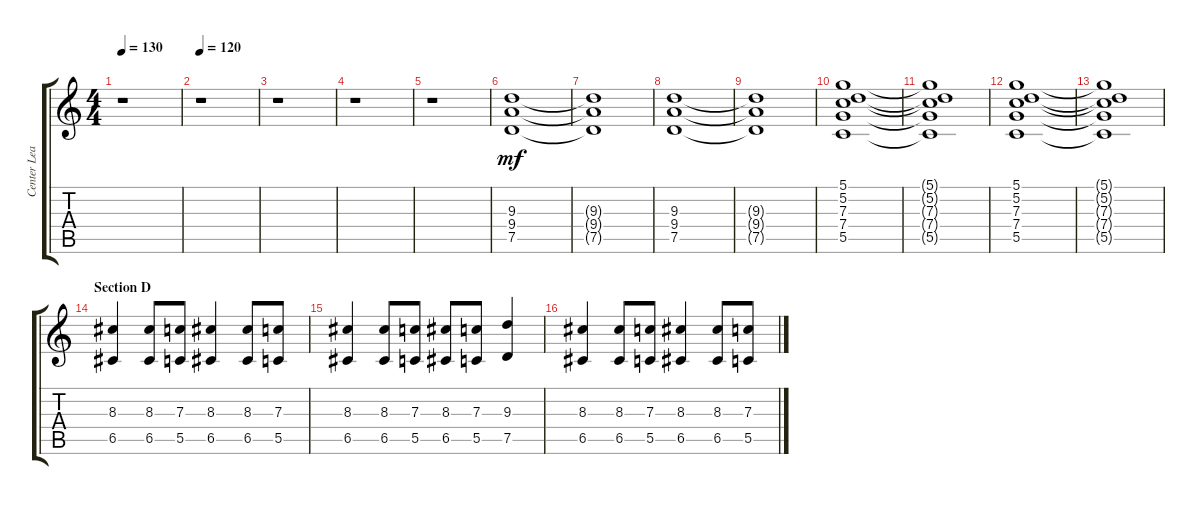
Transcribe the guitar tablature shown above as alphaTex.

\track ("Center Lead 1" "Center Lea") {instrument overdrivenguitar}
\staff {score tabs}
\tuning (D4 A3 F3 C3 G2 C2) {hide}
\ts (4 4)
\tempo 130
\clef g2
\ks aminor
r.1{dy mf} |
\tempo 120
r.1 |
r.1 |
r.1 |
r.1 |
(9.3 9.4 7.5).1 |
(9.3{t} 9.4{t} 7.5{t}).1 |
(9.3 9.4 7.5).1 |
(9.3{t} 9.4{t} 7.5{t}).1 |
(5.1 5.2 7.3 7.4 5.5).1 |
(5.1{t} 5.2{t} 7.3{t} 7.4{t} 5.5{t}).1 |
(5.1 5.2 7.3 7.4 5.5).1 |
(5.1{t} 5.2{t} 7.3{t} 7.4{t} 5.5{t}).1 |
\section ("" "Section D")
(8.3 6.5).4 (8.3 6.5).8 (7.3 5.5).8 (8.3 6.5).4 (8.3 6.5).8 (7.3 5.5).8 |
(8.3 6.5).4 (8.3 6.5).8 (7.3 5.5).8 (8.3 6.5).8 (7.3 5.5).8 (9.3 7.5).4 |
(8.3 6.5).4 (8.3 6.5).8 (7.3 5.5).8 (8.3 6.5).4 (8.3 6.5).8 (7.3 5.5).8
